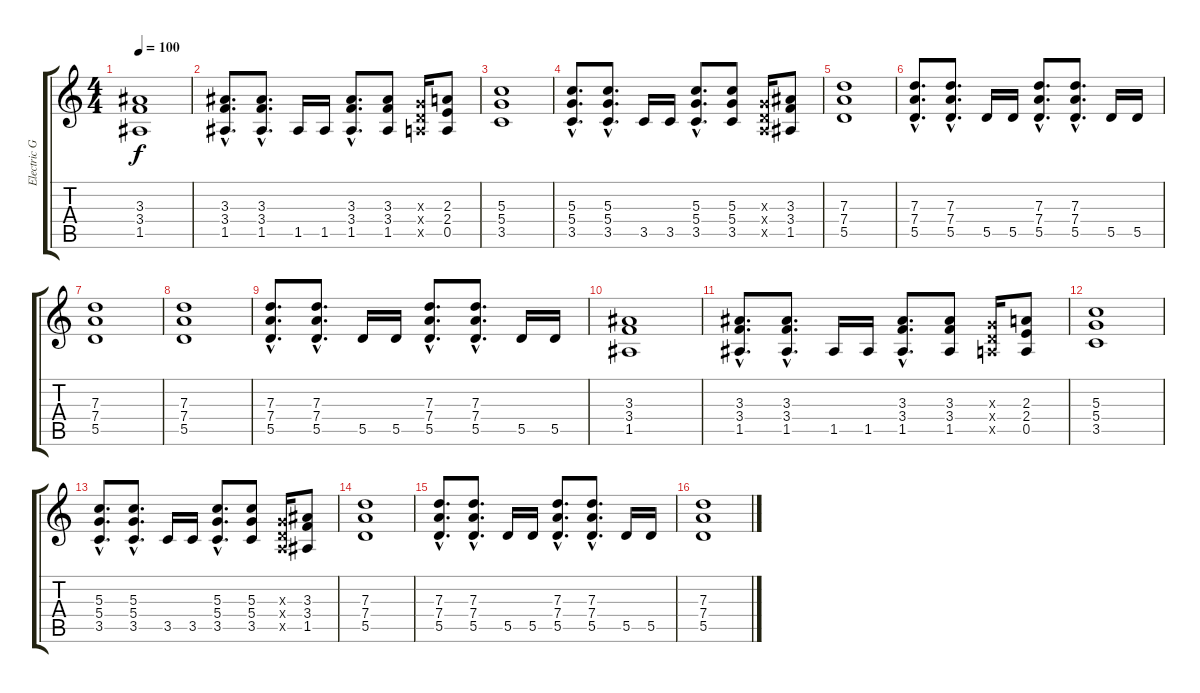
\track ("Electric Guitar" "Electric G") {instrument distortionguitar}
\staff {score tabs}
\tuning (E4 B3 G3 D3 A2 E2) {hide}
\ts (4 4)
\tempo 100
\clef g2
\ks c
(3.3 3.4 1.5).1{dy f} |
(3.3{hac} 3.4{hac} 1.5{hac}).8{d} (3.3{hac} 3.4{hac} 1.5{hac}).8{d} 1.5.16 1.5.16 (3.3{hac} 3.4{hac} 1.5{hac}).8{d} (3.3 3.4 1.5).8 (0.3{x} 0.4{x} 0.5{x}).16 (2.3 2.4 0.5).8 |
(5.3 5.4 3.5).1 |
(5.3{hac} 5.4{hac} 3.5{hac}).8{d} (5.3{hac} 5.4{hac} 3.5{hac}).8{d} 3.5.16 3.5.16 (5.3{hac} 5.4{hac} 3.5{hac}).8{d} (5.3 5.4 3.5).8 (0.3{x} 0.4{x} 0.5{x}).16 (3.3 3.4 1.5).8 |
(7.3 7.4 5.5).1 |
(7.3{hac} 7.4{hac} 5.5{hac}).8{d} (7.3{hac} 7.4{hac} 5.5{hac}).8{d} 5.5.16 5.5.16 (7.3{hac} 7.4{hac} 5.5{hac}).8{d} (7.3{hac} 7.4{hac} 5.5{hac}).8{d} 5.5.16 5.5.16 |
(7.3 7.4 5.5).1 |
(7.3 7.4 5.5).1 |
(7.3{hac} 7.4{hac} 5.5{hac}).8{d} (7.3{hac} 7.4{hac} 5.5{hac}).8{d} 5.5.16 5.5.16 (7.3{hac} 7.4{hac} 5.5{hac}).8{d} (7.3{hac} 7.4{hac} 5.5{hac}).8{d} 5.5.16 5.5.16 |
(3.3 3.4 1.5).1 |
(3.3{hac} 3.4{hac} 1.5{hac}).8{d} (3.3{hac} 3.4{hac} 1.5{hac}).8{d} 1.5.16 1.5.16 (3.3{hac} 3.4{hac} 1.5{hac}).8{d} (3.3 3.4 1.5).8 (0.3{x} 0.4{x} 0.5{x}).16 (2.3 2.4 0.5).8 |
(5.3 5.4 3.5).1 |
(5.3{hac} 5.4{hac} 3.5{hac}).8{d} (5.3{hac} 5.4{hac} 3.5{hac}).8{d} 3.5.16 3.5.16 (5.3{hac} 5.4{hac} 3.5{hac}).8{d} (5.3 5.4 3.5).8 (0.3{x} 0.4{x} 0.5{x}).16 (3.3 3.4 1.5).8 |
(7.3 7.4 5.5).1 |
(7.3{hac} 7.4{hac} 5.5{hac}).8{d volume 6} (7.3{hac} 7.4{hac} 5.5{hac}).8{d} 5.5.16 5.5.16 (7.3{hac} 7.4{hac} 5.5{hac}).8{d} (7.3{hac} 7.4{hac} 5.5{hac}).8{d} 5.5.16 5.5.16 |
(7.3 7.4 5.5).1{volume 4}
